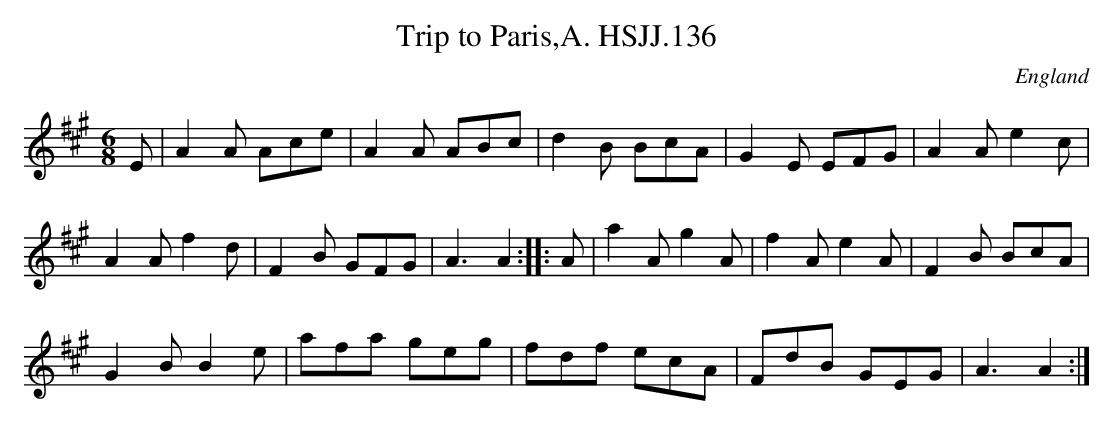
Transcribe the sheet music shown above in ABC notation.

X:1
T:Trip to Paris,A. HSJJ.136
M:6/8
L:1/8
O:England
K:A
E|A2A Ace|A2A ABc|d2B BcA|G2E EFG|A2A e2c|!A2Af2d|F2B GFG|A3A2:|
|:A|a2Ag2A|f2Ae2A|F2B BcA|!G2BB2e|afa geg|fdf ecA|FdB GEG|A3A2:|]
